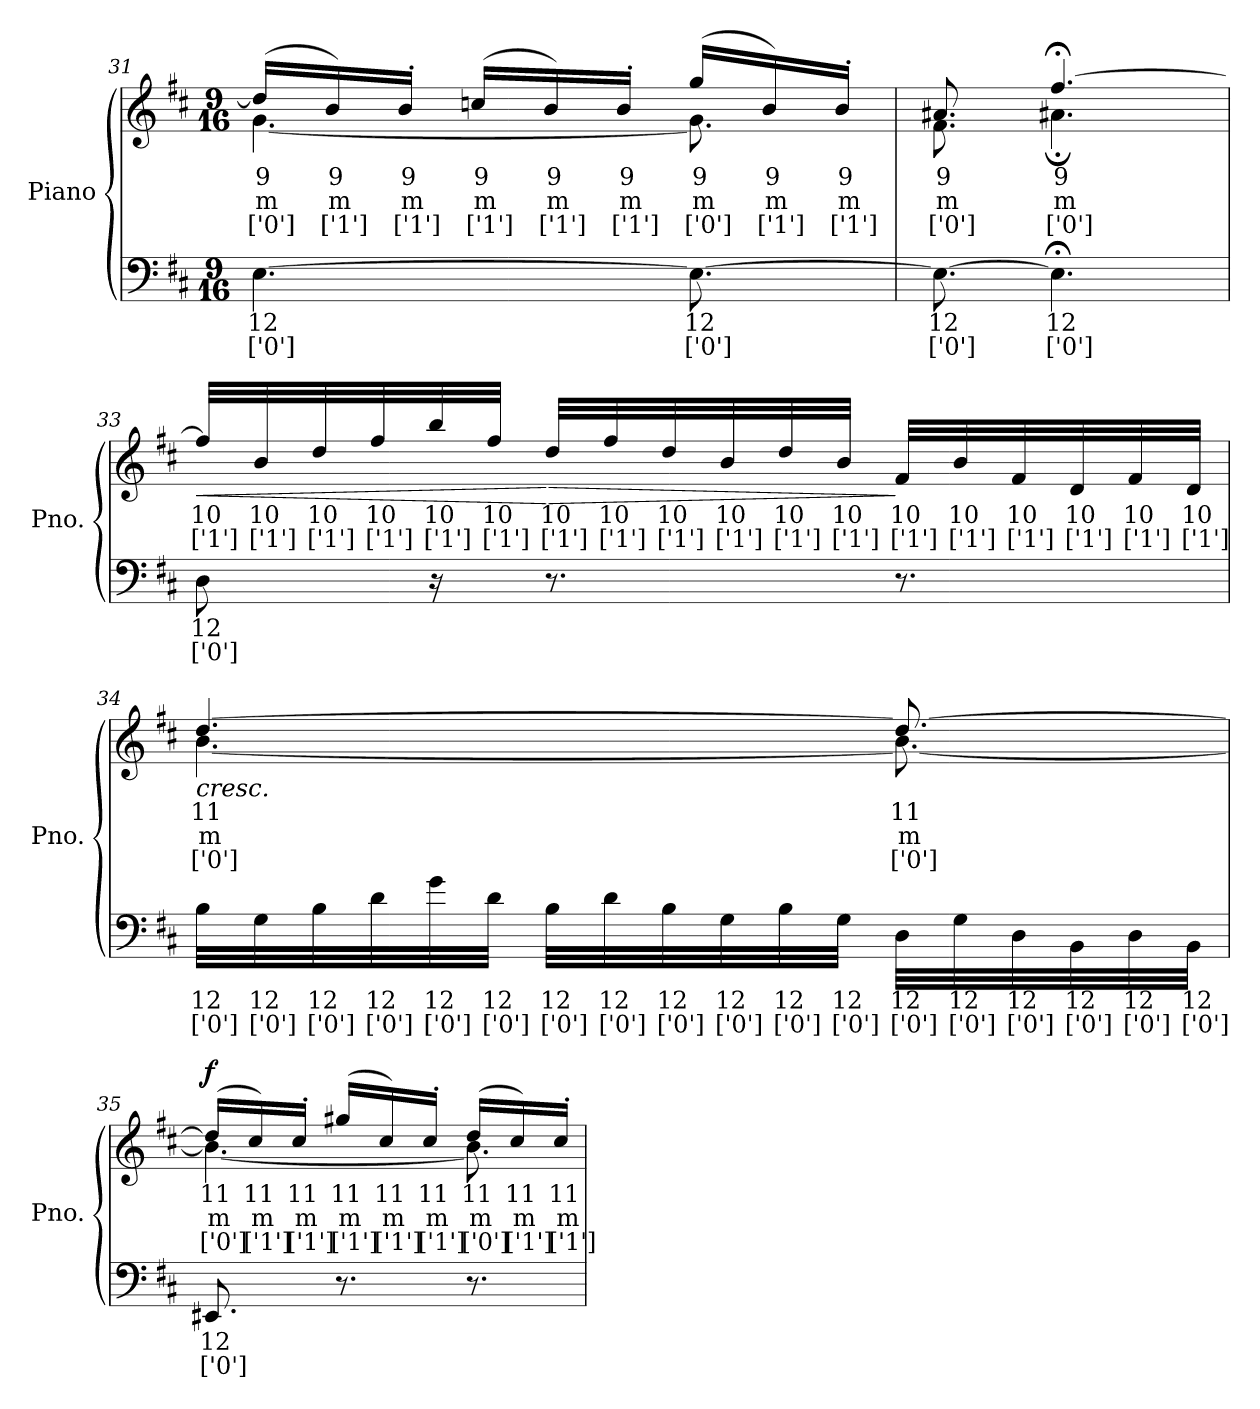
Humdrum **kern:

**kern	**text	**text	**kern	**text	**text	**text	**dynam
*part1	*part1	*part1	*part1	*part1	*part1	*part1	*part1
*staff2	*staff2	*staff2	*staff1	*staff1	*staff1	*staff1	*staff1/2
*I"Piano	*	*	*	*	*	*	*
*I'Pno.	*	*	*	*	*	*	*
*clefF4	*	*	*clefG2	*	*	*	*
*k[f#c#]	*	*	*k[f#c#]	*	*	*	*
*M9/16	*	*	*M9/16	*	*	*	*
=31	=31	=31	=31	=31	=31	=31	=31
*	*	*	*^	*	*	*	*
[4.Ei\	12	['0']	(>16ddj/LL]	[4.gZ\	9	m	['0']	.
.	.	.	16bj/)	.	9	m	['1']	.
.	.	.	16b'j/JJ	.	9	m	['1']	.
.	.	.	(>16ccnj/LL	.	9	m	['1']	.
.	.	.	16bj/)	.	9	m	['1']	.
.	.	.	16b'j/JJ	.	9	m	['1']	.
8.Ei\_	12	['0']	(>16ggj/LL	8.gZ\]	9	m	['0']	.
.	.	.	16bj/)	.	9	m	['1']	.
.	.	.	16b'j/JJ	.	9	m	['1']	.
=32	=32	=32	=32	=32	=32	=32	=32	=32
8.Ei\_	12	['0']	8.a#Xj/	8.f#Z\	9	m	['0']	.
4.E;<i\]	12	['0']	[4.ff#;<j/	4.a#X;Z\	9	m	['0']	.
*	*	*	*v	*v	*	*	*	*
=33	=33	=33	=33	=33	=33	=33	=33
*	*	*	*^	*	*	*	*
!	!	!	!	!	!	!	!	!LO:HP:b
*	*	*	*v	*v	*	*	*	*
8Di\	12	['0']	32ff#j/LLL]	10	['1']	.	<
.	.	.	32bj/	10	['1']	.	.
.	.	.	32ddj/	10	['1']	.	.
.	.	.	32ff#j/	10	['1']	.	.
16r	.	.	32bbj/	10	['1']	.	.
.	.	.	32ff#j/JJJ	10	['1']	.	.
!	!	!	!	!	!	!	!LO:HP:n=1:b
8.r	.	.	32ddj/LLL	10	['1']	.	[ >
.	.	.	32ff#j/	10	['1']	.	.
.	.	.	32ddj/	10	['1']	.	.
.	.	.	32bj/	10	['1']	.	.
.	.	.	32ddj/	10	['1']	.	.
.	.	.	32bj/JJJ	10	['1']	.	.
8.r	.	.	32f#j/LLL	10	['1']	.	]
.	.	.	32bj/	10	['1']	.	.
.	.	.	32f#j/	10	['1']	.	.
.	.	.	32dj/	10	['1']	.	.
.	.	.	32f#j/	10	['1']	.	.
.	.	.	32dj/JJJ	10	['1']	.	.
!!LO:LB:g=z
=34	=34	=34	=34	=34	=34	=34	=34
*	*	*	*^	*	*	*	*
!	!	!	!LO:TX:b:i:t=cresc.	!	!	!	!	!
32Bi\LLL	12	['0']	[4.ddj/	[4.bZ\	11	m	['0']	.
32Gi\	12	['0']	.	.	.	.	.	.
32Bi\	12	['0']	.	.	.	.	.	.
32di\	12	['0']	.	.	.	.	.	.
32gi\	12	['0']	.	.	.	.	.	.
32di\JJJ	12	['0']	.	.	.	.	.	.
32Bi\LLL	12	['0']	.	.	.	.	.	.
32di\	12	['0']	.	.	.	.	.	.
32Bi\	12	['0']	.	.	.	.	.	.
32Gi\	12	['0']	.	.	.	.	.	.
32Bi\	12	['0']	.	.	.	.	.	.
32Gi\JJJ	12	['0']	.	.	.	.	.	.
32Di\LLL	12	['0']	8.ddj/_	8.bZ\_	11	m	['0']	.
32Gi\	12	['0']	.	.	.	.	.	.
32Di\	12	['0']	.	.	.	.	.	.
32BBi\	12	['0']	.	.	.	.	.	.
32Di\	12	['0']	.	.	.	.	.	.
32BBi\JJJ	12	['0']	.	.	.	.	.	.
=35	=35	=35	=35	=35	=35	=35	=35	=35
!	!	!	!	!	!	!	!	!LO:DY:b
8.EE#Xi/	12	['0']	(>16ddj/LL]	4.bZ\_	11	m	['0']	f
.	.	.	16cc#j/)	.	11	m	['1']	.
.	.	.	16cc#'j/JJ	.	11	m	['1']	.
8.r	.	.	(>16gg#Xj/LL	.	11	m	['1']	.
.	.	.	16cc#j/)	.	11	m	['1']	.
.	.	.	16cc#'j/JJ	.	11	m	['1']	.
8.r	.	.	(>16ddj/LL	8.bZ\]	11	m	['0']	.
.	.	.	16cc#j/)	.	11	m	['1']	.
.	.	.	16cc#'j/JJ	.	11	m	['1']	.
*	*	*	*v	*v	*	*	*	*
=	=	=	=	=	=	=	=
*-	*-	*-	*-	*-	*-	*-	*-
